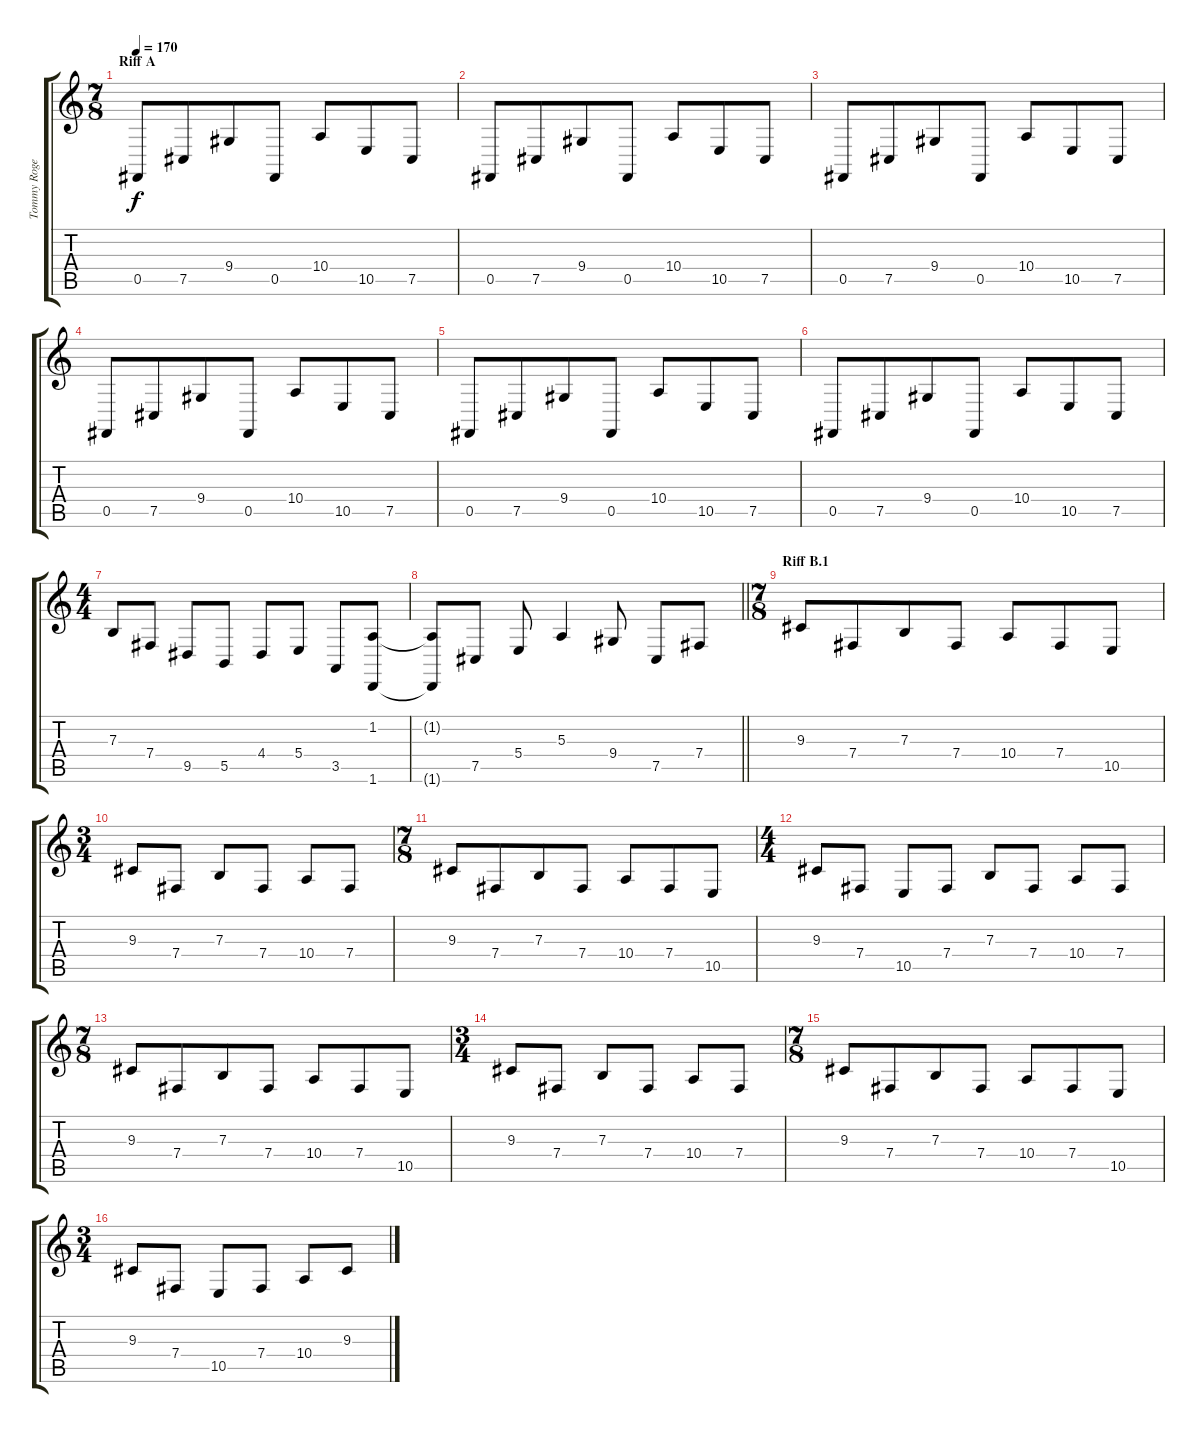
\track ("Tommy Rogers" "Tommy Roge") {instrument lead2sawtooth}
\staff {score tabs}
\tuning (Db4 Ab3 E3 B2 Gb2 Db2) {hide}
\ts (7 8)
\section ("" "Riff A")
\tempo 170
\clef g2
\ks c
0.5.8{dy f} 7.5.8 9.4.8 0.5.8 10.4.8 10.5.8 7.5.8 |
0.5.8 7.5.8 9.4.8 0.5.8 10.4.8 10.5.8 7.5.8 |
0.5.8 7.5.8 9.4.8 0.5.8 10.4.8 10.5.8 7.5.8 |
0.5.8 7.5.8 9.4.8 0.5.8 10.4.8 10.5.8 7.5.8 |
0.5.8 7.5.8 9.4.8 0.5.8 10.4.8 10.5.8 7.5.8 |
0.5.8 7.5.8 9.4.8 0.5.8 10.4.8 10.5.8 7.5.8 |
\ts (4 4)
7.3.8 7.4.8 9.5.8 5.5.8 4.4.8 5.4.8 3.5.8 (1.2 1.6).8 |
\barLineRight lightlight
(1.2{t} 1.6{t}).8 7.5.8 5.4.8 5.3.4 9.4.8 7.5.8 7.4.8 |
\ts (7 8)
\section ("" "Riff B.1")
9.3.8 7.4.8 7.3.8 7.4.8 10.4.8 7.4.8 10.5.8 |
\ts (3 4)
9.3.8 7.4.8 7.3.8 7.4.8 10.4.8 7.4.8 |
\ts (7 8)
9.3.8 7.4.8 7.3.8 7.4.8 10.4.8 7.4.8 10.5.8 |
\ts (4 4)
9.3.8 7.4.8 10.5.8 7.4.8 7.3.8 7.4.8 10.4.8 7.4.8 |
\ts (7 8)
9.3.8 7.4.8 7.3.8 7.4.8 10.4.8 7.4.8 10.5.8 |
\ts (3 4)
9.3.8 7.4.8 7.3.8 7.4.8 10.4.8 7.4.8 |
\ts (7 8)
9.3.8 7.4.8 7.3.8 7.4.8 10.4.8 7.4.8 10.5.8 |
\ts (3 4)
9.3.8 7.4.8 10.5.8 7.4.8 10.4.8 9.3.8
